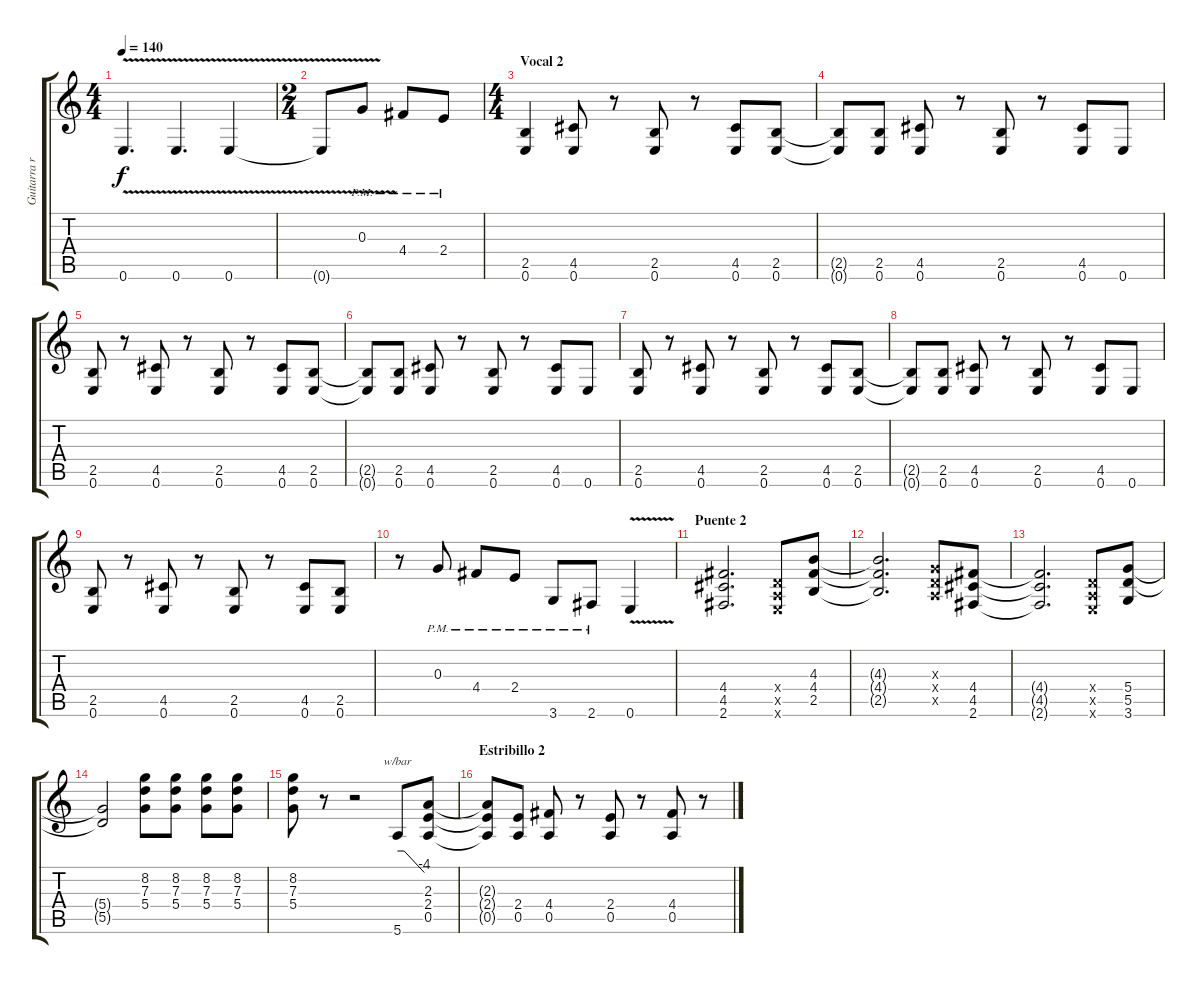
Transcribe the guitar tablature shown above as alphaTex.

\track ("Guitarra rítmica" "Guitarra r") {instrument distortionguitar}
\staff {score tabs}
\tuning (E4 B3 G3 D3 A2 E2) {hide}
\ts (4 4)
\tempo 140
\clef g2
\ks c
0.6{v}.4{d dy f} 0.6{v}.4{d} 0.6{v}.4 |
\ts (2 4)
0.6{t}.8 0.3{v pm}.8 4.4{pm}.8 2.4{pm}.8 |
\ts (4 4)
\section ("" "Vocal 2")
(2.5 0.6).4 (4.5 0.6).8 r.8 (2.5 0.6).8 r.8 (4.5 0.6).8 (2.5 0.6).8 |
(2.5{t} 0.6{t}).8 (2.5 0.6).8 (4.5 0.6).8 r.8 (2.5 0.6).8 r.8 (4.5 0.6).8 0.6.8 |
(2.5 0.6).8 r.8 (4.5 0.6).8 r.8 (2.5 0.6).8 r.8 (4.5 0.6).8 (2.5 0.6).8 |
(2.5{t} 0.6{t}).8 (2.5 0.6).8 (4.5 0.6).8 r.8 (2.5 0.6).8 r.8 (4.5 0.6).8 0.6.8 |
(2.5 0.6).8 r.8 (4.5 0.6).8 r.8 (2.5 0.6).8 r.8 (4.5 0.6).8 (2.5 0.6).8 |
(2.5{t} 0.6{t}).8 (2.5 0.6).8 (4.5 0.6).8 r.8 (2.5 0.6).8 r.8 (4.5 0.6).8 0.6.8 |
(2.5 0.6).8 r.8 (4.5 0.6).8 r.8 (2.5 0.6).8 r.8 (4.5 0.6).8 (2.5 0.6).8 |
r.8 0.3{pm}.8 4.4{pm}.8 2.4{pm}.8 3.6{pm}.8 2.6{pm}.8 0.6{v}.4 |
\section ("" "Puente 2")
(4.4 4.5 2.6).2{d} (0.4{x} 0.5{x} 0.6{x}).8 (4.3 4.4 2.5).8 |
(4.3{t} 4.4{t} 2.5{t}).2{d} (0.3{x} 0.4{x} 0.5{x}).8 (4.4 4.5 2.6).8 |
(4.4{t} 4.5{t} 2.6{t}).2{d} (0.4{x} 0.5{x} 0.6{x}).8 (5.4 5.5 3.6).8 |
(5.4{t} 5.5{t}).2 (8.2 7.3 5.4).8 (8.2 7.3 5.4).8 (8.2 7.3 5.4).8 (8.2 7.3 5.4).8 |
(8.2 7.3 5.4).8 r.8 r.2 5.6.8{tbe (custom default 0 0 15 0 60 -16)} (2.3 2.4 0.5).8 |
\section ("" "Estribillo 2")
(2.3{t} 2.4{t} 0.5{t}).8 (2.4 0.5).8 (4.4 0.5).8 r.8 (2.4 0.5).8 r.8 (4.4 0.5).8 r.8
